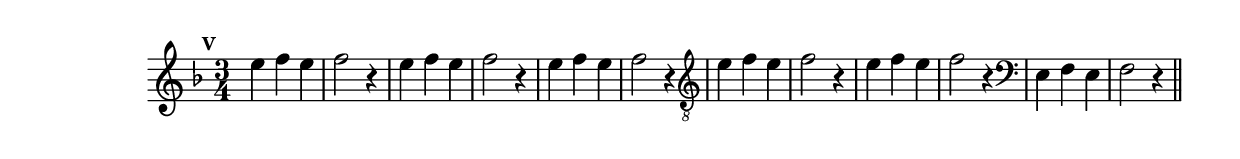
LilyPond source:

%% -*- coding: utf-8 -*-
\version "2.14.1"

%% \header { texidoc="Perguntas e Respostas"}

\relative c'' {

  \override Staff.TimeSignature #'style = #'()
  \time 3/4 
  \override Score.BarNumber #'transparent = ##t
  \override Score.RehearsalMark #'font-size = #-2
  \override Score.BarNumber #'transparent = ##t
  \set Score.markFormatter = #format-mark-numbers
  \key d \minor

  \mark 21

  %% CAVAQUINHO - BANJO
  \tag #'cv {
    e4 f e | f2 r4 
  }

  %% BANDOLIM
  \tag #'bd {
    e4 f e | f2 r4 
  }

  %% VIOLA
  \tag #'va {
    e4 f e | f2 r4 
  }

  %% VIOLÃO TENOR
  \tag #'vt {
    \clef "G_8"
    e,4 f e | f2 r4              
  }

  %% VIOLÃO
  \tag #'vi {
    \clef "G_8"
    e4 f e | f2 r4 
  }

  %% BAIXO - BAIXOLÃO
  \tag #'bx {
    \clef bass
    e,4 f e | f2 r4               
  }


  %% END DOCUMENT
  \bar "||"
}
